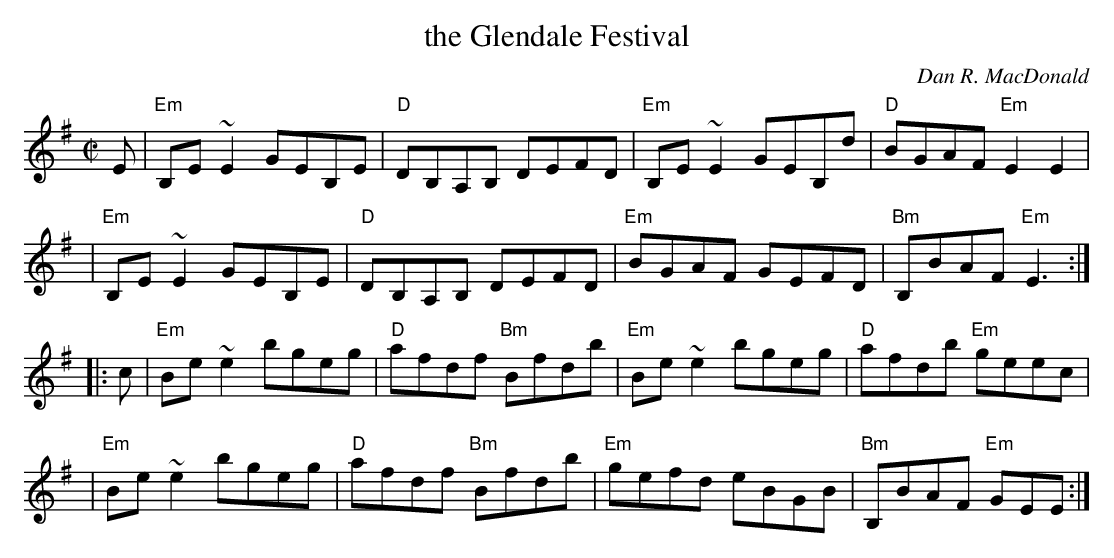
X:1
T: the Glendale Festival
C: Dan R. MacDonald
M: C|
L: 1/8
K: Em
E \
| "Em"B,E~E2 GEB,E | "D"DB,A,B,  DEFD | "Em"B,E~E2 GEB,d |  "D"BGAF  "Em"E2E2 |
| "Em"B,E~E2 GEB,E | "D"DB,A,B,  DEFD | "Em"BGAF   GEFD  | "Bm"B,BAF "Em"E3  :|
|: c \
| "Em"Be~e2  bgeg  | "D"afdf "Bm"Bfdb | "Em"Be~e2  bgeg  |  "D"afdb  "Em"geec |
| "Em"Be~e2  bgeg  | "D"afdf "Bm"Bfdb | "Em"gefd   eBGB  | "Bm"B,BAF "Em"GEE :|
